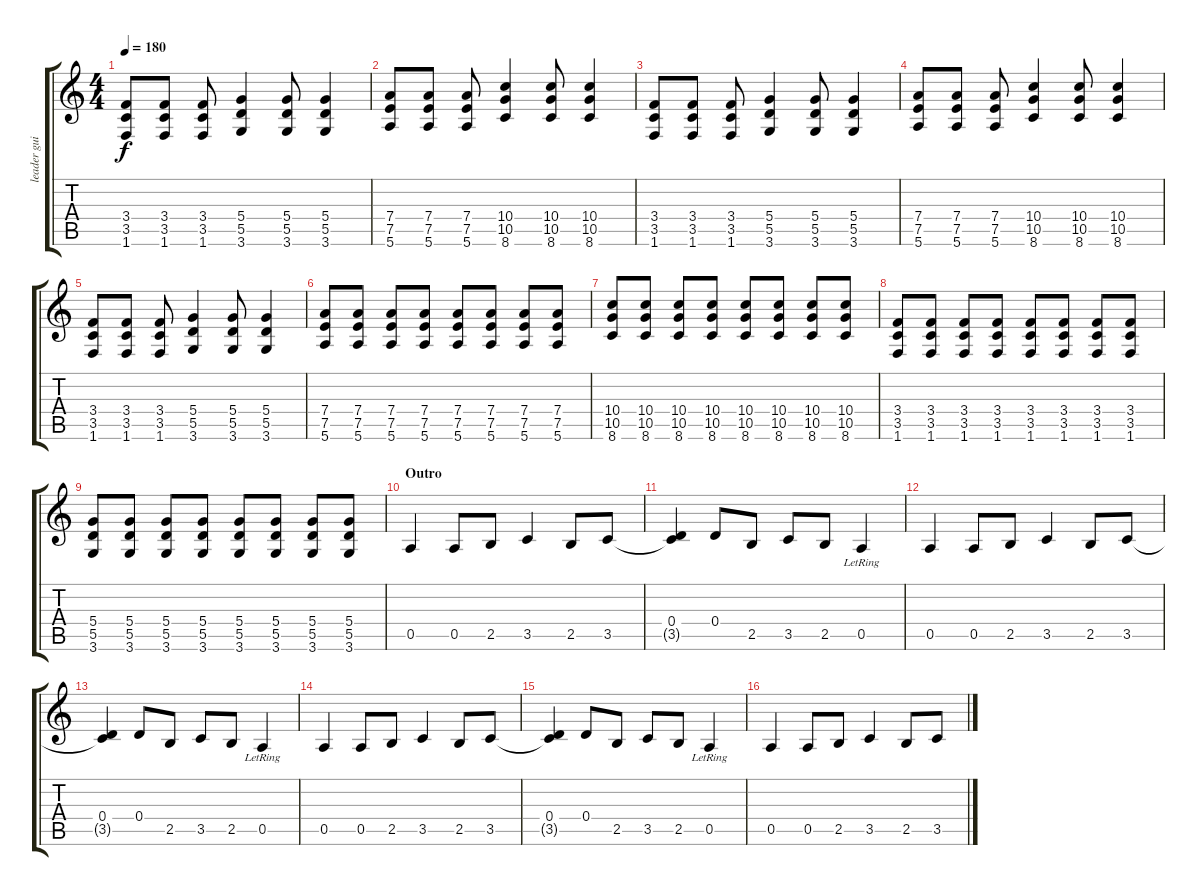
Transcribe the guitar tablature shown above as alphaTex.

\track ("leader guitar " "leader gui") {instrument distortionguitar}
\staff {score tabs}
\tuning (E4 B3 G3 D3 A2 E2) {hide}
\ts (4 4)
\tempo 180
\clef g2
\ks c
(3.4 3.5 1.6).8{dy f} (3.4 3.5 1.6).8 (3.4 3.5 1.6).8 (5.4 5.5 3.6).4 (5.4 5.5 3.6).8 (5.4 5.5 3.6).4 |
(7.4 7.5 5.6).8 (7.4 7.5 5.6).8 (7.4 7.5 5.6).8 (10.4 10.5 8.6).4 (10.4 10.5 8.6).8 (10.4 10.5 8.6).4 |
(3.4 3.5 1.6).8 (3.4 3.5 1.6).8 (3.4 3.5 1.6).8 (5.4 5.5 3.6).4 (5.4 5.5 3.6).8 (5.4 5.5 3.6).4 |
(7.4 7.5 5.6).8 (7.4 7.5 5.6).8 (7.4 7.5 5.6).8 (10.4 10.5 8.6).4 (10.4 10.5 8.6).8 (10.4 10.5 8.6).4 |
(3.4 3.5 1.6).8 (3.4 3.5 1.6).8 (3.4 3.5 1.6).8 (5.4 5.5 3.6).4 (5.4 5.5 3.6).8 (5.4 5.5 3.6).4 |
(7.4 7.5 5.6).8 (7.4 7.5 5.6).8 (7.4 7.5 5.6).8 (7.4 7.5 5.6).8 (7.4 7.5 5.6).8 (7.4 7.5 5.6).8 (7.4 7.5 5.6).8 (7.4 7.5 5.6).8 |
(10.4 10.5 8.6).8 (10.4 10.5 8.6).8 (10.4 10.5 8.6).8 (10.4 10.5 8.6).8 (10.4 10.5 8.6).8 (10.4 10.5 8.6).8 (10.4 10.5 8.6).8 (10.4 10.5 8.6).8 |
(3.4 3.5 1.6).8 (3.4 3.5 1.6).8 (3.4 3.5 1.6).8 (3.4 3.5 1.6).8 (3.4 3.5 1.6).8 (3.4 3.5 1.6).8 (3.4 3.5 1.6).8 (3.4 3.5 1.6).8 |
(5.4 5.5 3.6).8 (5.4 5.5 3.6).8 (5.4 5.5 3.6).8 (5.4 5.5 3.6).8 (5.4 5.5 3.6).8 (5.4 5.5 3.6).8 (5.4 5.5 3.6).8 (5.4 5.5 3.6).8 |
\section ("" "Outro")
0.5.4 0.5.8 2.5.8 3.5.4 2.5.8 3.5.8 |
(0.4 3.5{t}).4 0.4.8 2.5.8 3.5.8 2.5.8 0.5{lr}.4 |
0.5.4 0.5.8 2.5.8 3.5.4 2.5.8 3.5.8 |
(0.4 3.5{t}).4 0.4.8 2.5.8 3.5.8 2.5.8 0.5{lr}.4 |
0.5.4 0.5.8 2.5.8 3.5.4 2.5.8 3.5.8 |
(0.4 3.5{t}).4 0.4.8 2.5.8 3.5.8 2.5.8 0.5{lr}.4 |
0.5.4 0.5.8 2.5.8 3.5.4 2.5.8 3.5.8
